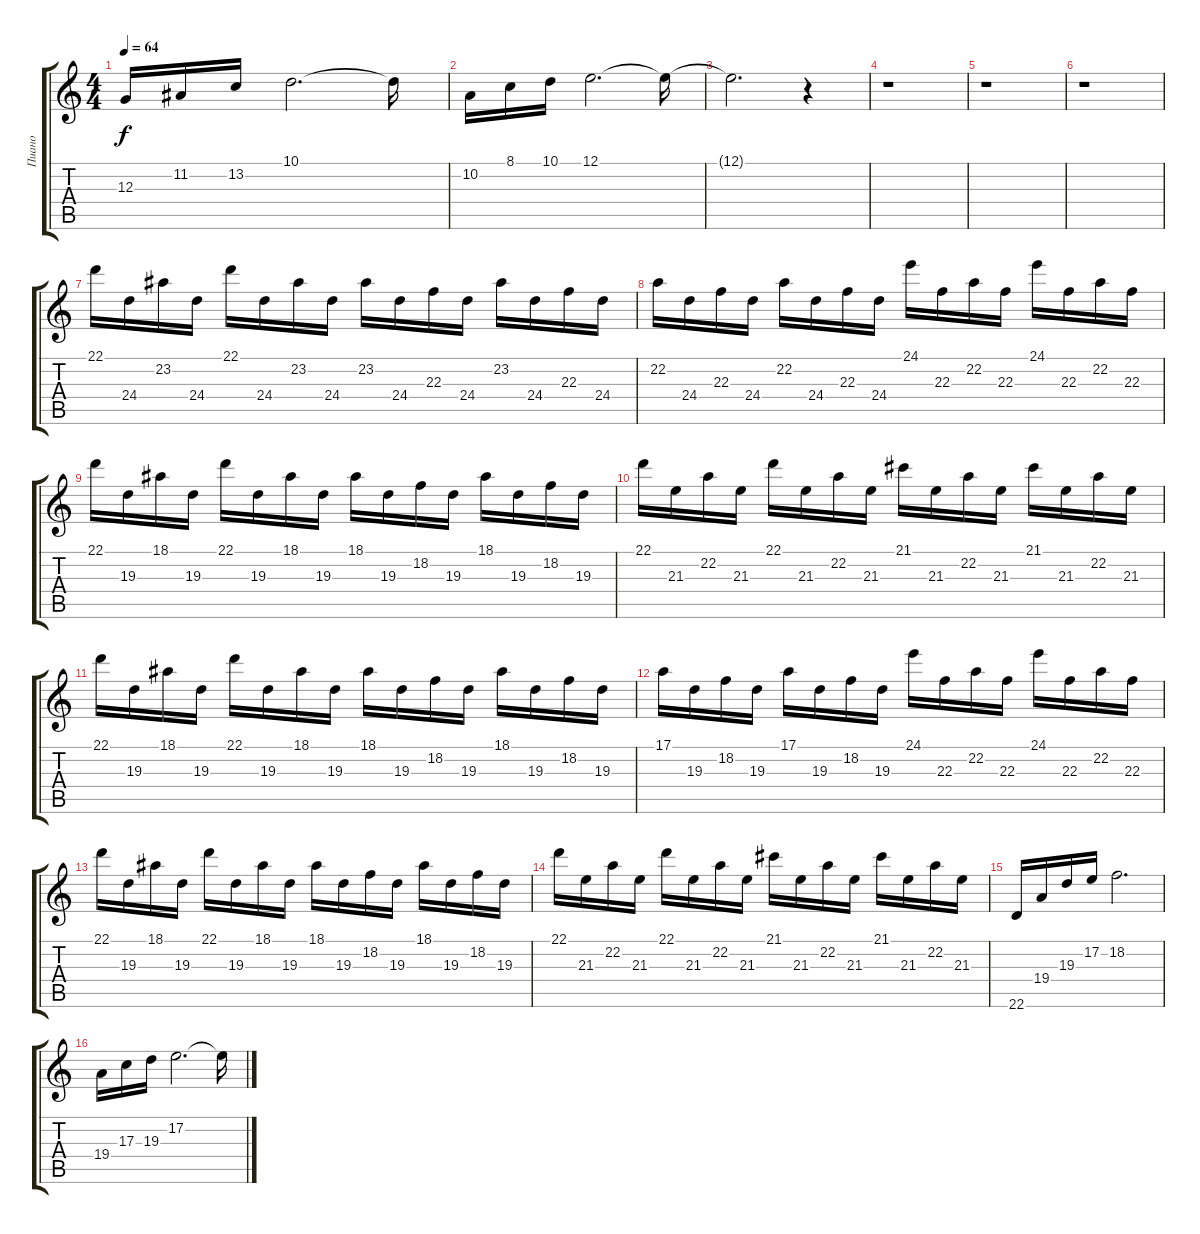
\track ("Пиано" "Пиано") {instrument acousticgrandpiano}
\staff {score tabs}
\tuning (E4 B3 G3 D3 A2 E2) {hide}
\ts (4 4)
\tempo 64
\clef g2
\ks c
12.3.16{dy f} 11.2.16 13.2.16 10.1.2{d} 10.1{t}.16 |
10.2.16 8.1.16 10.1.16 12.1.2{d} 12.1{t}.16 |
12.1{t}.2{d} r.4 |
r.1 |
r.1 |
r.1 |
22.1.16 24.4.16 23.2.16 24.4.16 22.1.16 24.4.16 23.2.16 24.4.16 23.2.16 24.4.16 22.3.16 24.4.16 23.2.16 24.4.16 22.3.16 24.4.16 |
22.2.16 24.4.16 22.3.16 24.4.16 22.2.16 24.4.16 22.3.16 24.4.16 24.1.16 22.3.16 22.2.16 22.3.16 24.1.16 22.3.16 22.2.16 22.3.16 |
22.1.16 19.3.16 18.1.16 19.3.16 22.1.16 19.3.16 18.1.16 19.3.16 18.1.16 19.3.16 18.2.16 19.3.16 18.1.16 19.3.16 18.2.16 19.3.16 |
22.1.16 21.3.16 22.2.16 21.3.16 22.1.16 21.3.16 22.2.16 21.3.16 21.1.16 21.3.16 22.2.16 21.3.16 21.1.16 21.3.16 22.2.16 21.3.16 |
22.1.16 19.3.16 18.1.16 19.3.16 22.1.16 19.3.16 18.1.16 19.3.16 18.1.16 19.3.16 18.2.16 19.3.16 18.1.16 19.3.16 18.2.16 19.3.16 |
17.1.16 19.3.16 18.2.16 19.3.16 17.1.16 19.3.16 18.2.16 19.3.16 24.1.16 22.3.16 22.2.16 22.3.16 24.1.16 22.3.16 22.2.16 22.3.16 |
22.1.16 19.3.16 18.1.16 19.3.16 22.1.16 19.3.16 18.1.16 19.3.16 18.1.16 19.3.16 18.2.16 19.3.16 18.1.16 19.3.16 18.2.16 19.3.16 |
22.1.16 21.3.16 22.2.16 21.3.16 22.1.16 21.3.16 22.2.16 21.3.16 21.1.16 21.3.16 22.2.16 21.3.16 21.1.16 21.3.16 22.2.16 21.3.16 |
22.6.16 19.4.16 19.3.16 17.2.16 18.2.2{d} |
19.4.16 17.3.16 19.3.16 17.2.2{d} 17.2{t}.16
